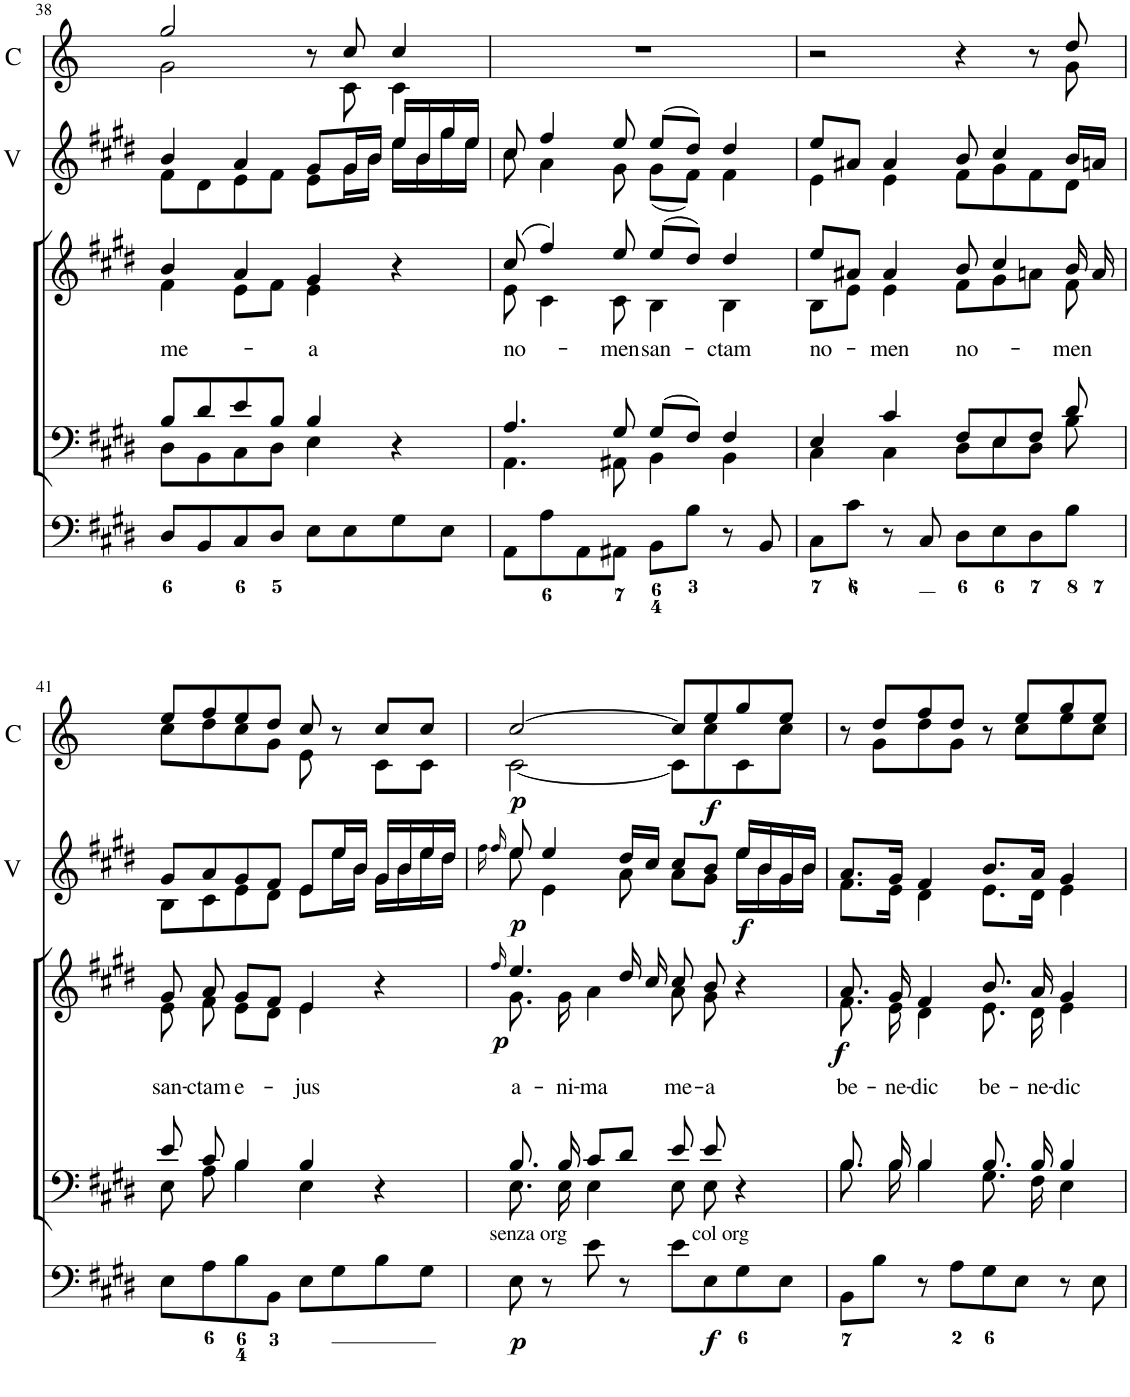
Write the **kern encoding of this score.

**kern	**dynam	**kern	**kern	**text	**dynam	**kern	**dynam	**kern	**dynam	**kern	**dynam	**kern	**dynam
*part7	*part7	*part6	*part5	*part5	*part5	*part4	*part4	*part3	*part3	*part2	*part2	*part1	*part1
*staff7	*staff7	*staff6	*staff5	*staff5	*staff5	*staff4	*staff4	*staff3	*staff3	*staff2	*staff2	*staff1	*staff1
*I"Organ	*	*I"Voice	*I"Voice	*	*	*I"Violin	*	*I"Violin	*	*I"2 Violini	*	*I"Corni in E	*
*	*	*	*	*	*	*I'Vln.	*	*I'Vln.	*	*I'V	*	*I'C	*
!!LO:PB:g=z
*clefF4	*	*clefF4	*clefG2	*	*	*clefG2	*	*clefG2	*	*clefG2	*	*clefG2	*
*	*	*	*	*	*	*	*	*	*	*	*	*Trd5c8	*
*k[f#c#g#d#]	*	*k[f#c#g#d#]	*k[f#c#g#d#]	*	*	*k[f#c#g#d#]	*	*k[f#c#g#d#]	*	*k[f#c#g#d#]	*	*k[]	*
*M4/4	*	*M4/4	*M4/4	*	*	*M4/4	*	*M4/4	*	*M4/4	*	*M4/4	*
*met(c)	*	*met(c)	*met(c)	*	*	*met(c)	*	*met(c)	*	*met(c)	*	*met(c)	*
=38	=38	=38	=38	=38	=38	=38	=38	=38	=38	=38	=38	=38	=38
*	*	*^	*^	*	*	*	*	*	*	*	*	*	*
!	!	!	!	!	!	!LO:LY:b	!	!	!	!	!	!	!	!	!
*	*	*	*	*	*	*	*	*	*	*	*	*^	*	*^	*
8D#/L	.	8B/L	8D#\L	4b/	4f#\	me-	.	8f#/L	.	4b	.	4b/	8f#\L	.	2gg/	2g\	.
8BB/	.	8d#/	8BB\	.	.	.	.	8d#/J	.	.	.	.	8d#\	.	.	.	.
8C#/	.	8e/	8C#\	4a/	8e\L	.	.	8e/L	.	4a	.	4a/	8e\	.	.	.	.
8D#/J	.	8B/J	8D#\J	.	8f#\J	.	.	8f#/J	.	.	.	.	8f#\J	.	.	.	.
!	!	!	!	!	!	!LO:LY:b	!	!	!	!	!	!	!	!	!	!	!
8E\L	.	4B/	4E\	4g#/	4e\	-a	.	8e/L	.	8g#/L	.	8g#/L	8e\L	.	8r	8ryy	.
8E\	.	.	.	.	.	.	.	16g#/L	.	16g#/L	.	16g#/L	16g#\L	.	8cc/	8c\	.
.	.	.	.	.	.	.	.	16b/JJ	.	16b/JJ	.	16b/JJ	16b\JJ	.	.	.	.
8G#\	.	4r	4ryy	4r	4ryy	.	.	16ee\LL	.	16ee\LL	.	16ee/LL	16ee\LL	.	4cc/	4c\	.
.	.	.	.	.	.	.	.	16b\J	.	16b\J	.	16b/	16b\	.	.	.	.
8E\J	.	.	.	.	.	.	.	16gg#\L	.	16gg#\L	.	16gg#/	16gg#\	.	.	.	.
.	.	.	.	.	.	.	.	16ee\JJ	.	16ee\JJ	.	16ee/JJ	16ee\JJ	.	.	.	.
*	*	*	*	*	*	*	*	*	*	*	*	*	*	*	*v	*v	*
=39	=39	=39	=39	=39	=39	=39	=39	=39	=39	=39	=39	=39	=39	=39	=39	=39
!	!	!	!	!	!	!LO:LY:b	!	!	!	!	!	!	!	!	!	!
8AA\L	.	4.A/	4.AA\	(8cc#/	8e\	no-	.	8cc#	.	8cc#	.	8cc#/	8cc#\	.	1r	.
8A\	.	.	.	4ff#/)	4c#\	.	.	4a	.	4ff#	.	4ff#/	4a\	.	.	.
8AA\	.	.	.	.	.	.	.	.	.	.	.	.	.	.	.	.
!	!	!	!	!	!	!LO:LY:b	!	!	!	!	!	!	!	!	!	!
8AA#X\J	.	8G#/	8AA#X\	8ee/	8c#\	-men	.	8g#	.	8ee	.	8ee/	8g#\	.	.	.
!	!	!	!	!	!	!LO:LY:b	!	!	!	!	!	!	!	!	!	!
8BB\L	.	(8G#/L	4BB\	(8ee/L	4B\	san-	.	(8g#/L	.	(8ee\L	.	(8ee/L	(8g#\L	.	.	.
8B\J	.	8F#/J)	.	8dd#/J)	.	.	.	8f#/J)	.	8dd#\J)	.	8dd#/J)	8f#\J)	.	.	.
!	!	!	!	!	!	!LO:LY:b	!	!	!	!	!	!	!	!	!	!
8r	.	4F#/	4BB\	4dd#/	4B\	-ctam	.	4f#	.	4dd#	.	4dd#/	4f#\	.	.	.
8BB/	.	.	.	.	.	.	.	.	.	.	.	.	.	.	.	.
=40	=40	=40	=40	=40	=40	=40	=40	=40	=40	=40	=40	=40	=40	=40	=40	=40
!	!	!	!	!	!	!LO:LY:b	!	!	!	!	!	!	!	!	!	!
*	*	*	*	*	*	*	*	*	*	*	*	*	*	*	*^	*
8C#\L	.	4E/	4C#\	8ee/L	8B\L	no-	.	4e	.	8ee\L	.	8ee/L	4e\	.	2r	2..ryy	.
8c#\J	.	.	.	8a#X/J	8e\J	.	.	.	.	8a#X\J	.	8a#X/J	.	.	.	.	.
!	!	!	!	!	!	!LO:LY:b	!	!	!	!	!	!	!	!	!	!	!
8r	.	4c#/	4C#\	4a#/	4e\	-men	.	4e	.	4a#	.	4a#/	4e\	.	.	.	.
8C#/	.	.	.	.	.	.	.	.	.	.	.	.	.	.	.	.	.
!	!	!	!	!	!	!LO:LY:b	!	!	!	!	!	!	!	!	!	!	!
8D#\L	.	8F#/L	8D#\L	8b/	8f#\L	no-	.	8f#/L	.	8b	.	8b/	8f#\L	.	4r	.	.
8E\	.	8E/	8E\	4cc#/	8g#\	.	.	8g#/J	.	4cc#	.	4cc#/	8g#\	.	.	.	.
8D#\	.	8F#/J	8D#\J	.	8an\J	.	.	8f#/L	.	.	.	.	8f#\	.	8r	.	.
!	!	!	!	!	!	!LO:LY:b	!	!	!	!	!	!	!	!	!	!	!
8B\J	.	8d#/	8B\	16b/	8f#\	-men	.	8d#/J	.	16b/LL	.	16b/LL	8d#\J	.	8dd/	8g\	.
.	.	.	.	16a/	.	.	.	.	.	16an/JJ	.	16an/JJ	.	.	.	.	.
!!LO:LB:g=z	!!
=41	=41	=41	=41	=41	=41	=41	=41	=41	=41	=41	=41	=41	=41	=41	=41	=41	=41
!	!	!	!	!	!	!LO:LY:b	!	!	!	!	!	!	!	!	!	!	!
8E\L	.	8e/	8E\	8g#/	8e\	san-	.	8B/L	.	8g#/L	.	8g#/L	8B\L	.	8ee/L	8cc\L	.
!	!	!	!	!	!	!LO:LY:b	!	!	!	!	!	!	!	!	!	!	!
8A\	.	8c#/	8A\	8a/	8f#\	-ctam	.	8c#/J	.	8a/J	.	8a/	8c#\	.	8ff/	8dd\	.
!	!	!	!	!	!	!LO:LY:b	!	!	!	!	!	!	!	!	!	!	!
8B\	.	4B/	4B\	8g#/L	8e\L	e-	.	8e/L	.	8g#/L	.	8g#/	8e\	.	8ee/	8cc\	.
8BB\J	.	.	.	8f#/J	8d#\J	.	.	8d#/J	.	8f#/J	.	8f#/J	8d#\J	.	8dd/J	8g\J	.
!	!	!	!	!	!	!LO:LY:b	!	!	!	!	!	!	!	!	!	!	!
8E\L	.	4B/	4E\	4e/	4e\	-jus	.	8e/L	.	8e/L	.	8e/L	8e\L	.	8cc/	8e\	.
8G#\	.	.	.	.	.	.	.	16ee/L	.	16ee/L	.	16ee/L	16ee\L	.	8r	8ryy	.
.	.	.	.	.	.	.	.	16b/JJ	.	16b/JJ	.	16b/JJ	16b\JJ	.	.	.	.
8B\	.	4r	4ryy	4r	4ryy	.	.	16g#\LL	.	16g#\LL	.	16g#/LL	16g#\LL	.	8cc/L	8c\L	.
.	.	.	.	.	.	.	.	16b\J	.	16b\J	.	16b/	16b\	.	.	.	.
8G#\J	.	.	.	.	.	.	.	16ee\L	.	16ee\L	.	16ee/	16ee\	.	8cc/J	8c\J	.
.	.	.	.	.	.	.	.	16dd#\JJ	.	16dd#\JJ	.	16dd#/JJ	16dd#\JJ	.	.	.	.
=42	=42	=42	=42	=42	=42	=42	=42	=42	=42	=42	=42	=42	=42	=42	=42	=42	=42
.	.	.	.	16qff#/	.	.	.	16qff#	.	16qff#	.	16qff#/	16qff#\	.	.	.	.
!LO:TX:a:t=senza org	!	!	!	!	!	!	!	!	!	!	!	!	!	!	!	!	!
!	!LO:DY:b	!	!	!	!	!LO:LY:b	!LO:DY:b	!	!LO:DY:b	!	!LO:DY:b	!	!	!LO:DY:b	!	!	!LO:DY:b
8E\	p	8.B/	8.E\	4.ee/	8.g#\	a-	p	8ee	p	8ee	p	8ee/	8ee\	p	[2cc/	[2c\	p
8r	.	.	.	.	.	.	.	4e	.	4ee	.	4ee/	4e\	.	.	.	.
!	!	!	!	!	!	!LO:LY:b	!	!	!	!	!	!	!	!	!	!	!
.	.	16B/	16E\	.	16g#\	-ni-	.	.	.	.	.	.	.	.	.	.	.
!	!	!	!	!	!	!LO:LY:b	!	!	!	!	!	!	!	!	!	!	!
8e\	.	8c#/L	4E\	.	4a\	-ma	.	.	.	.	.	.	.	.	.	.	.
8r	.	8d#/J	.	16dd#/	.	.	.	8a	.	16dd#\LL	.	16dd#/LL	8a\	.	.	.	.
.	.	.	.	16cc#/	.	.	.	.	.	16cc#\JJ	.	16cc#/JJ	.	.	.	.	.
!	!	!	!	!	!	!LO:LY:b	!	!	!	!	!	!	!	!	!	!	!
8e\L	.	8e/	8E\	8cc#/	8a\	me-	.	8a/L	.	8cc#\L	.	8cc#/L	8a\L	.	8cc/L]	8c\L]	.
!LO:TX:a:t=col org	!	!	!	!	!	!	!	!	!	!	!	!	!	!	!	!	!
!	!LO:DY:b	!	!	!	!	!LO:LY:b	!	!	!	!	!	!	!	!	!	!	!LO:DY:b
8E\	f	8e/	8E\	8b/	8g#\	-a	.	8g#/J	.	8b\J	.	8b/J	8g#\J	.	8ee/	8cc\	f
!	!	!	!	!	!	!	!	!	!LO:DY:b	!	!LO:DY:b	!	!	!LO:DY:b	!	!	!
8G#\	.	4r	4ryy	4r	4ryy	.	.	16ee\LL	f	16ee\LL	f	16ee/LL	16ee\LL	f	8gg/	8c\	.
.	.	.	.	.	.	.	.	16b\J	.	16b\J	.	16b/	16b\	.	.	.	.
8E\J	.	.	.	.	.	.	.	16g#\L	.	16g#\L	.	16g#/	16g#\	.	8ee/J	8cc\J	.
.	.	.	.	.	.	.	.	16b\JJ	.	16b\JJ	.	16b/JJ	16b\JJ	.	.	.	.
=43	=43	=43	=43	=43	=43	=43	=43	=43	=43	=43	=43	=43	=43	=43	=43	=43	=43
!	!	!	!	!	!	!LO:LY:b	!LO:DY:b	!	!	!	!	!	!	!	!	!	!
8BB\L	.	8.B/	8.B\	8.a/	8.f#\	be-	f	8.f#/L	.	8.a/L	.	8.a/L	8.f#\L	.	8r	8ryy	.
8B\J	.	.	.	.	.	.	.	.	.	.	.	.	.	.	8dd/L	8g\L	.
!	!	!	!	!	!	!LO:LY:b	!	!	!	!	!	!	!	!	!	!	!
.	.	16B/	16B\	16g#/	16e\	-ne-	.	16e/Jk	.	16g#/Jk	.	16g#/Jk	16e\Jk	.	.	.	.
!	!	!	!	!	!	!LO:LY:b	!	!	!	!	!	!	!	!	!	!	!
8r	.	4B/	4B\	4f#/	4d#\	-dic	.	4d#	.	4f#	.	4f#/	4d#\	.	8ff/	8dd\	.
8A\L	.	.	.	.	.	.	.	.	.	.	.	.	.	.	8dd/J	8g\J	.
!	!	!	!	!	!	!LO:LY:b	!	!	!	!	!	!	!	!	!	!	!
8G#\	.	8.B/	8.G#\	8.b/	8.e\	be-	.	8.e/L	.	8.b/L	.	8.b/L	8.e\L	.	8r	8ryy	.
8E\J	.	.	.	.	.	.	.	.	.	.	.	.	.	.	8ee/L	8cc\L	.
!	!	!	!	!	!	!LO:LY:b	!	!	!	!	!	!	!	!	!	!	!
.	.	16B/	16F#\	16a/	16d#\	-ne-	.	16d#/Jk	.	16a/Jk	.	16a/Jk	16d#\Jk	.	.	.	.
!	!	!	!	!	!	!LO:LY:b	!	!	!	!	!	!	!	!	!	!	!
8r	.	4B/	4E\	4g#/	4e\	-dic	.	4e	.	4g#	.	4g#/	4e\	.	8gg/	8ee\	.
8E\	.	.	.	.	.	.	.	.	.	.	.	.	.	.	8ee/J	8cc\J	.
*	*	*v	*v	*	*	*	*	*	*	*	*	*v	*v	*	*v	*v	*
*	*	*	*v	*v	*	*	*	*	*	*	*	*	*	*
=	=	=	=	=	=	=	=	=	=	=	=	=	=
*-	*-	*-	*-	*-	*-	*-	*-	*-	*-	*-	*-	*-	*-
